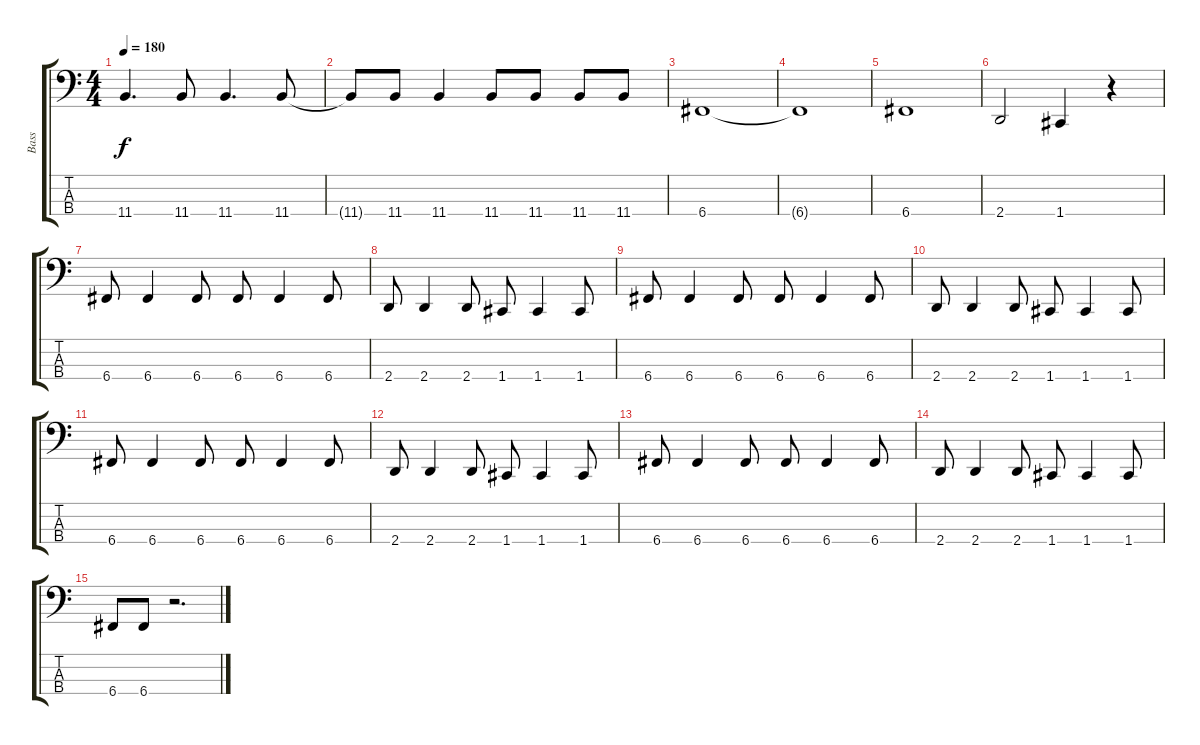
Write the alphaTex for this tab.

\track ("Bass" "Bass") {instrument electricbasspick}
\staff {score tabs}
\tuning (F2 C2 G1 C1) {hide}
\ts (4 4)
\tempo 180
\clef f4
\ks c
11.4.4{d dy f} 11.4.8 11.4.4{d} 11.4.8 |
11.4{t}.8 11.4.8 11.4.4 11.4.8 11.4.8 11.4.8 11.4.8 |
6.4.1 |
6.4{t}.1 |
6.4.1 |
2.4.2 1.4.4 r.4 |
6.4.8 6.4.4 6.4.8 6.4.8 6.4.4 6.4.8 |
2.4.8 2.4.4 2.4.8 1.4.8 1.4.4 1.4.8 |
6.4.8 6.4.4 6.4.8 6.4.8 6.4.4 6.4.8 |
2.4.8 2.4.4 2.4.8 1.4.8 1.4.4 1.4.8 |
6.4.8 6.4.4 6.4.8 6.4.8 6.4.4 6.4.8 |
2.4.8 2.4.4 2.4.8 1.4.8 1.4.4 1.4.8 |
6.4.8 6.4.4 6.4.8 6.4.8 6.4.4 6.4.8 |
2.4.8 2.4.4 2.4.8 1.4.8 1.4.4 1.4.8 |
6.4.8 6.4.8 r.2{d}
